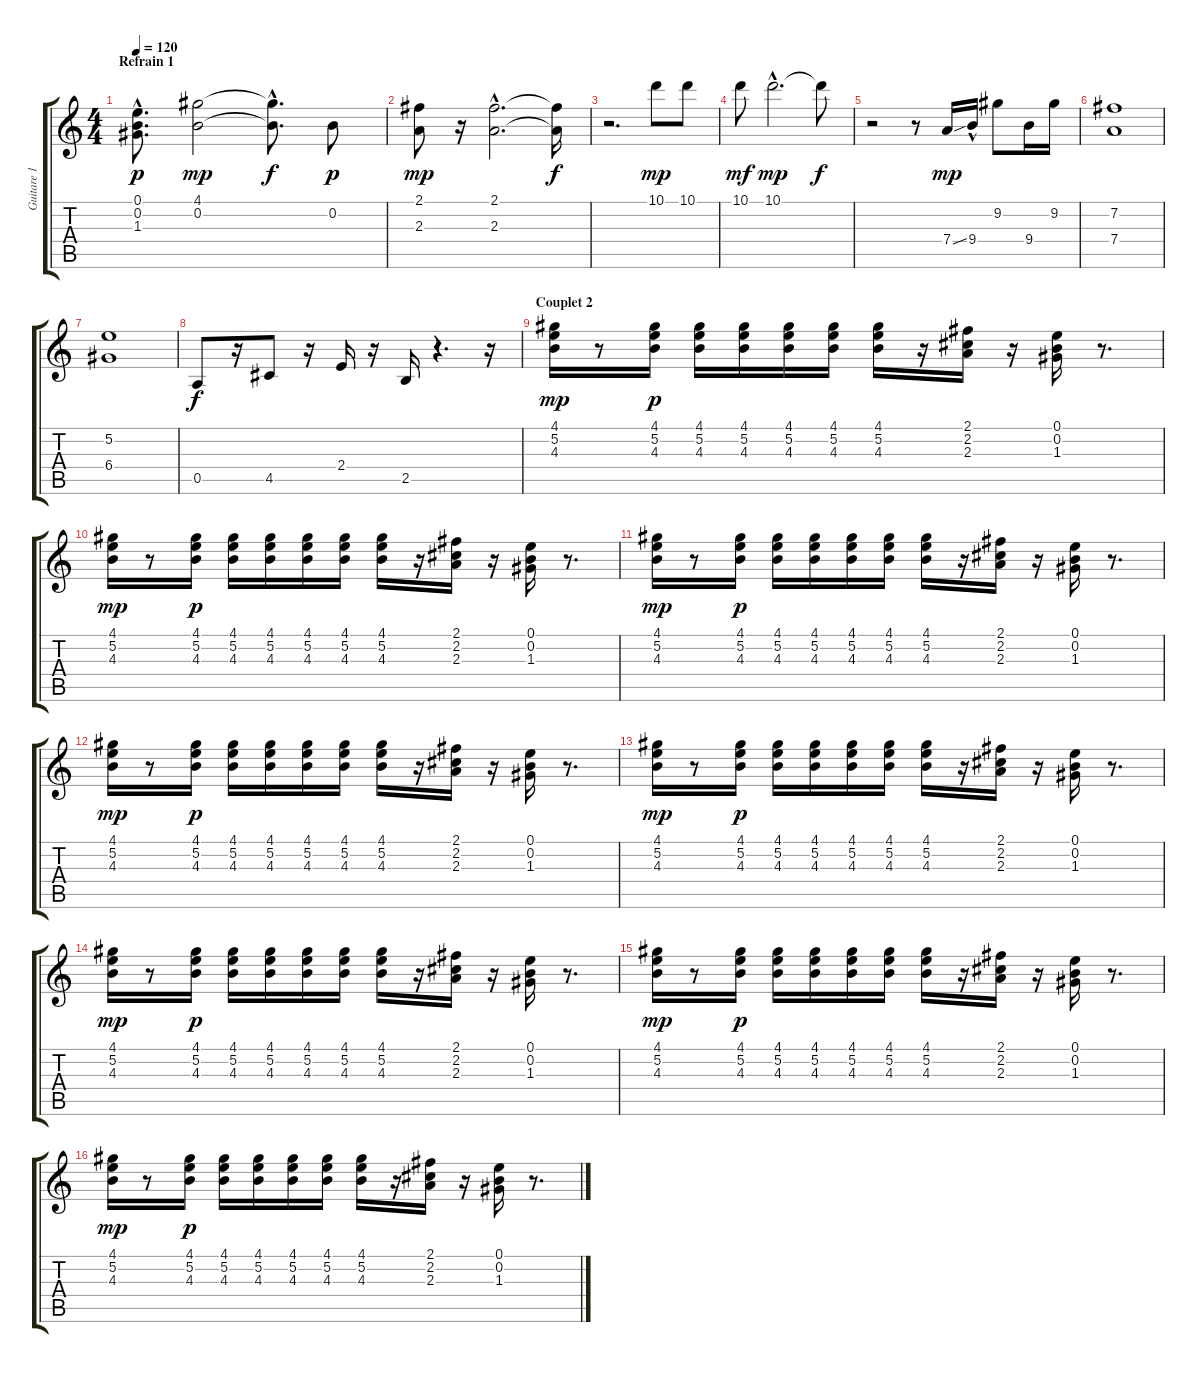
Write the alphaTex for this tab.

\track ("Guitare 1" "Guitare 1") {instrument overdrivenguitar}
\staff {score tabs}
\tuning (E4 B3 G3 D3 A2 E2) {hide}
\ts (4 4)
\section ("" "Refrain 1")
\tempo 120
\clef g2
\ks c
(0.1{hac} 0.2{hac} 1.3{hac}).8{d dy p} (4.1 0.2).2{dy mp} (4.1{hac t} 0.2{hac t}).8{d dy f} 0.2.8{dy p} |
(2.1 2.3).8{dy mp} r.16 (2.1{hac} 2.3{hac}).2{d} (2.1{t} 2.3{t}).16{dy f} |
r.2{d} 10.1.8{dy mp} 10.1.8 |
10.1.8{dy mf} 10.1{hac}.2{d dy mp} 10.1{t}.8{dy f} |
r.2 r.8 7.4{ss}.16{dy mp} 9.4{hac}.16 9.2.8 9.4.16 9.2.16 |
(7.2 7.4).1 |
(5.2 6.4).1 |
0.5.8{dy f} r.16 4.5.8 r.16 2.4.16 r.16 2.5.16 r.4{d} r.16 |
\section ("" "Couplet 2")
(4.1 5.2 4.3).16{dy mp} r.8 (4.1 5.2 4.3).16{dy p} (4.1 5.2 4.3).16 (4.1 5.2 4.3).16 (4.1 5.2 4.3).16 (4.1 5.2 4.3).16 (4.1 5.2 4.3).16 r.16 (2.1 2.2 2.3).16 r.16 (0.1 0.2 1.3).16 r.8{d} |
(4.1 5.2 4.3).16{dy mp} r.8 (4.1 5.2 4.3).16{dy p} (4.1 5.2 4.3).16 (4.1 5.2 4.3).16 (4.1 5.2 4.3).16 (4.1 5.2 4.3).16 (4.1 5.2 4.3).16 r.16 (2.1 2.2 2.3).16 r.16 (0.1 0.2 1.3).16 r.8{d} |
(4.1 5.2 4.3).16{dy mp} r.8 (4.1 5.2 4.3).16{dy p} (4.1 5.2 4.3).16 (4.1 5.2 4.3).16 (4.1 5.2 4.3).16 (4.1 5.2 4.3).16 (4.1 5.2 4.3).16 r.16 (2.1 2.2 2.3).16 r.16 (0.1 0.2 1.3).16 r.8{d} |
(4.1 5.2 4.3).16{dy mp} r.8 (4.1 5.2 4.3).16{dy p} (4.1 5.2 4.3).16 (4.1 5.2 4.3).16 (4.1 5.2 4.3).16 (4.1 5.2 4.3).16 (4.1 5.2 4.3).16 r.16 (2.1 2.2 2.3).16 r.16 (0.1 0.2 1.3).16 r.8{d} |
(4.1 5.2 4.3).16{dy mp} r.8 (4.1 5.2 4.3).16{dy p} (4.1 5.2 4.3).16 (4.1 5.2 4.3).16 (4.1 5.2 4.3).16 (4.1 5.2 4.3).16 (4.1 5.2 4.3).16 r.16 (2.1 2.2 2.3).16 r.16 (0.1 0.2 1.3).16 r.8{d} |
(4.1 5.2 4.3).16{dy mp} r.8 (4.1 5.2 4.3).16{dy p} (4.1 5.2 4.3).16 (4.1 5.2 4.3).16 (4.1 5.2 4.3).16 (4.1 5.2 4.3).16 (4.1 5.2 4.3).16 r.16 (2.1 2.2 2.3).16 r.16 (0.1 0.2 1.3).16 r.8{d} |
(4.1 5.2 4.3).16{dy mp} r.8 (4.1 5.2 4.3).16{dy p} (4.1 5.2 4.3).16 (4.1 5.2 4.3).16 (4.1 5.2 4.3).16 (4.1 5.2 4.3).16 (4.1 5.2 4.3).16 r.16 (2.1 2.2 2.3).16 r.16 (0.1 0.2 1.3).16 r.8{d} |
(4.1 5.2 4.3).16{dy mp} r.8 (4.1 5.2 4.3).16{dy p} (4.1 5.2 4.3).16 (4.1 5.2 4.3).16 (4.1 5.2 4.3).16 (4.1 5.2 4.3).16 (4.1 5.2 4.3).16 r.16 (2.1 2.2 2.3).16 r.16 (0.1 0.2 1.3).16 r.8{d}
